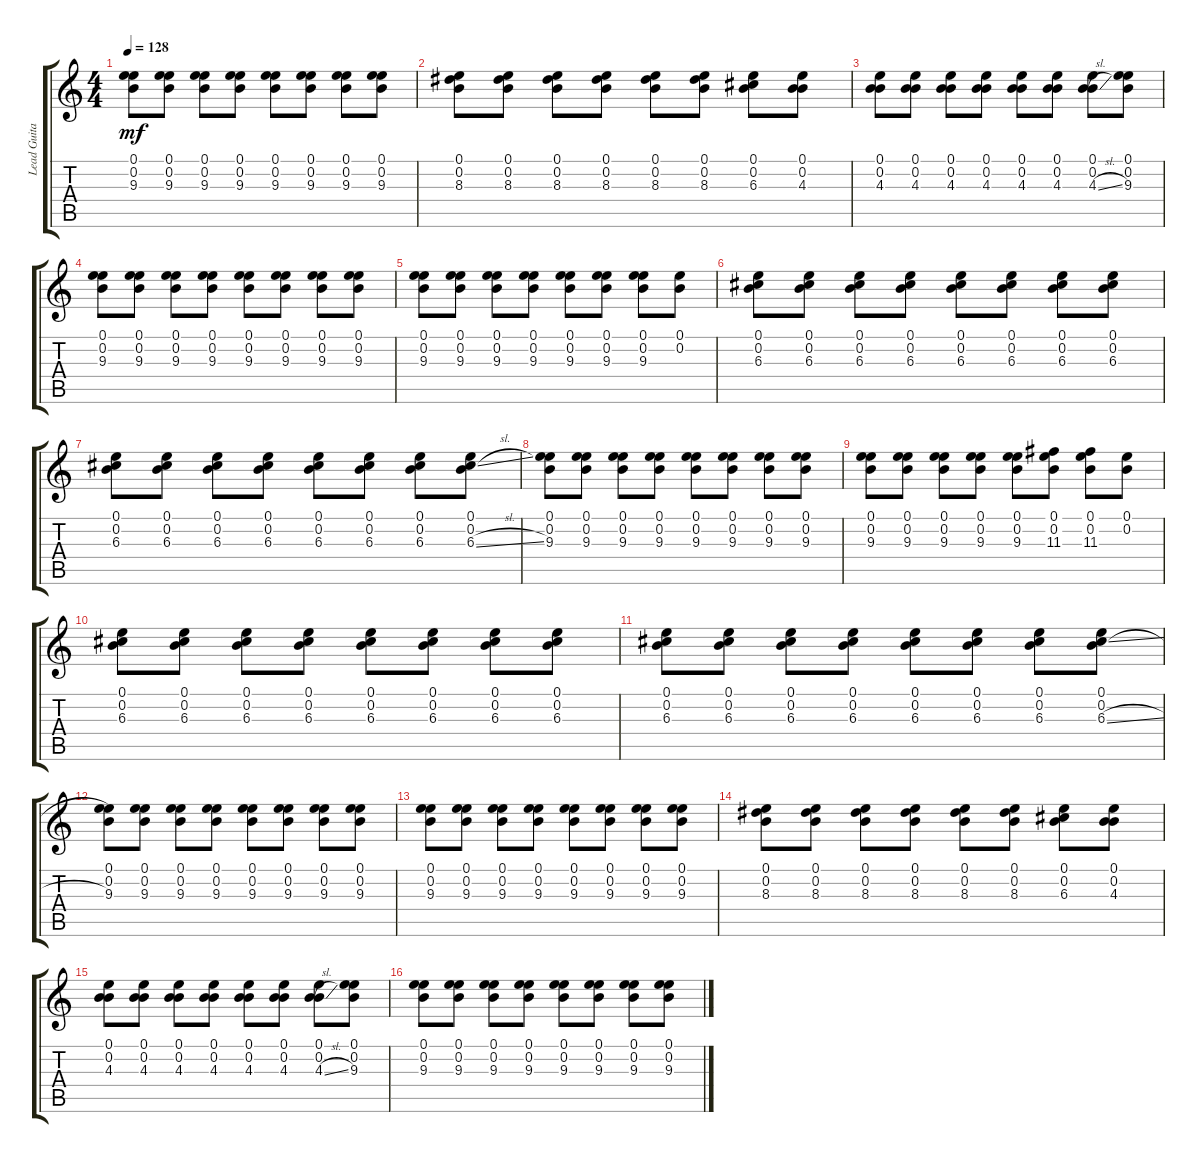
\track ("Lead Guitar" "Lead Guita") {instrument distortionguitar}
\staff {score tabs}
\tuning (E4 B3 G3 D3 A2 E2) {hide}
\ts (4 4)
\tempo 128
\clef g2
\ks c
(0.1 0.2 9.3).8{dy mf} (0.1 0.2 9.3).8 (0.1 0.2 9.3).8 (0.1 0.2 9.3).8 (0.1 0.2 9.3).8 (0.1 0.2 9.3).8 (0.1 0.2 9.3).8 (0.1 0.2 9.3).8 |
(0.1 0.2 8.3).8 (0.1 0.2 8.3).8 (0.1 0.2 8.3).8 (0.1 0.2 8.3).8 (0.1 0.2 8.3).8 (0.1 0.2 8.3).8 (0.1 0.2 6.3).8 (0.1 0.2 4.3).8 |
(0.1 0.2 4.3).8 (0.1 0.2 4.3).8 (0.1 0.2 4.3).8 (0.1 0.2 4.3).8 (0.1 0.2 4.3).8 (0.1 0.2 4.3).8 (0.1 0.2 4.3{sl}).8 (0.1 0.2 9.3).8 |
(0.1 0.2 9.3).8 (0.1 0.2 9.3).8 (0.1 0.2 9.3).8 (0.1 0.2 9.3).8 (0.1 0.2 9.3).8 (0.1 0.2 9.3).8 (0.1 0.2 9.3).8 (0.1 0.2 9.3).8 |
(0.1 0.2 9.3).8 (0.1 0.2 9.3).8 (0.1 0.2 9.3).8 (0.1 0.2 9.3).8 (0.1 0.2 9.3).8 (0.1 0.2 9.3).8 (0.1 0.2 9.3).8 (0.1 0.2).8 |
(0.1 0.2 6.3).8 (0.1 0.2 6.3).8 (0.1 0.2 6.3).8 (0.1 0.2 6.3).8 (0.1 0.2 6.3).8 (0.1 0.2 6.3).8 (0.1 0.2 6.3).8 (0.1 0.2 6.3).8 |
(0.1 0.2 6.3).8 (0.1 0.2 6.3).8 (0.1 0.2 6.3).8 (0.1 0.2 6.3).8 (0.1 0.2 6.3).8 (0.1 0.2 6.3).8 (0.1 0.2 6.3).8 (0.1 0.2 6.3{sl}).8 |
(0.1 0.2 9.3).8 (0.1 0.2 9.3).8 (0.1 0.2 9.3).8 (0.1 0.2 9.3).8 (0.1 0.2 9.3).8 (0.1 0.2 9.3).8 (0.1 0.2 9.3).8 (0.1 0.2 9.3).8 |
(0.1 0.2 9.3).8 (0.1 0.2 9.3).8 (0.1 0.2 9.3).8 (0.1 0.2 9.3).8 (0.1 0.2 9.3).8 (0.1 0.2 11.3).8 (0.1 0.2 11.3).8 (0.1 0.2).8 |
(0.1 0.2 6.3).8 (0.1 0.2 6.3).8 (0.1 0.2 6.3).8 (0.1 0.2 6.3).8 (0.1 0.2 6.3).8 (0.1 0.2 6.3).8 (0.1 0.2 6.3).8 (0.1 0.2 6.3).8 |
(0.1 0.2 6.3).8 (0.1 0.2 6.3).8 (0.1 0.2 6.3).8 (0.1 0.2 6.3).8 (0.1 0.2 6.3).8 (0.1 0.2 6.3).8 (0.1 0.2 6.3).8 (0.1 0.2 6.3{sl}).8 |
(0.1 0.2 9.3).8 (0.1 0.2 9.3).8 (0.1 0.2 9.3).8 (0.1 0.2 9.3).8 (0.1 0.2 9.3).8 (0.1 0.2 9.3).8 (0.1 0.2 9.3).8 (0.1 0.2 9.3).8 |
(0.1 0.2 9.3).8 (0.1 0.2 9.3).8 (0.1 0.2 9.3).8 (0.1 0.2 9.3).8 (0.1 0.2 9.3).8 (0.1 0.2 9.3).8 (0.1 0.2 9.3).8 (0.1 0.2 9.3).8 |
(0.1 0.2 8.3).8 (0.1 0.2 8.3).8 (0.1 0.2 8.3).8 (0.1 0.2 8.3).8 (0.1 0.2 8.3).8 (0.1 0.2 8.3).8 (0.1 0.2 6.3).8 (0.1 0.2 4.3).8 |
(0.1 0.2 4.3).8 (0.1 0.2 4.3).8 (0.1 0.2 4.3).8 (0.1 0.2 4.3).8 (0.1 0.2 4.3).8 (0.1 0.2 4.3).8 (0.1 0.2 4.3{sl}).8 (0.1 0.2 9.3).8 |
(0.1 0.2 9.3).8 (0.1 0.2 9.3).8 (0.1 0.2 9.3).8 (0.1 0.2 9.3).8 (0.1 0.2 9.3).8 (0.1 0.2 9.3).8 (0.1 0.2 9.3).8 (0.1 0.2 9.3).8
